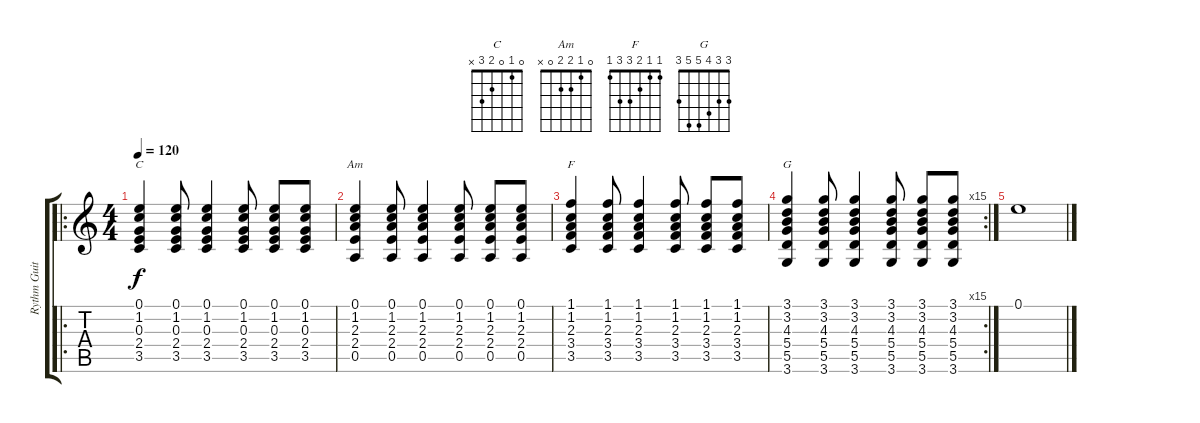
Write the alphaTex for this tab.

\track ("Rythm Guitar" "Rythm Guit") {instrument acousticguitarsteel}
\staff {score tabs}
\tuning (E4 B3 G3 D3 A2 E2) {hide}
\chord ("C" 0 1 0 2 3 x)
\chord ("Am" 0 1 2 2 0 x)
\chord ("F" 1 1 2 3 3 1)
\chord ("G" 3 3 4 5 5 3)
\ro
\ts (4 4)
\tempo 120
\clef g2
\ks c
(0.1 1.2 0.3 2.4 3.5).4{ch "C" dy f instrument acousticguitarsteel} (0.1 1.2 0.3 2.4 3.5).8 (0.1 1.2 0.3 2.4 3.5).4 (0.1 1.2 0.3 2.4 3.5).8 (0.1 1.2 0.3 2.4 3.5).8 (0.1 1.2 0.3 2.4 3.5).8 |
(0.1 1.2 2.3 2.4 0.5).4{ch "Am"} (0.1 1.2 2.3 2.4 0.5).8 (0.1 1.2 2.3 2.4 0.5).4 (0.1 1.2 2.3 2.4 0.5).8 (0.1 1.2 2.3 2.4 0.5).8 (0.1 1.2 2.3 2.4 0.5).8 |
(1.1 1.2 2.3 3.4 3.5).4{ch "F"} (1.1 1.2 2.3 3.4 3.5).8 (1.1 1.2 2.3 3.4 3.5).4 (1.1 1.2 2.3 3.4 3.5).8 (1.1 1.2 2.3 3.4 3.5).8 (1.1 1.2 2.3 3.4 3.5).8 |
\rc 15
(3.1 3.2 4.3 5.4 5.5 3.6).4{ch "G"} (3.1 3.2 4.3 5.4 5.5 3.6).8 (3.1 3.2 4.3 5.4 5.5 3.6).4 (3.1 3.2 4.3 5.4 5.5 3.6).8 (3.1 3.2 4.3 5.4 5.5 3.6).8 (3.1 3.2 4.3 5.4 5.5 3.6).8 |
0.1.1
